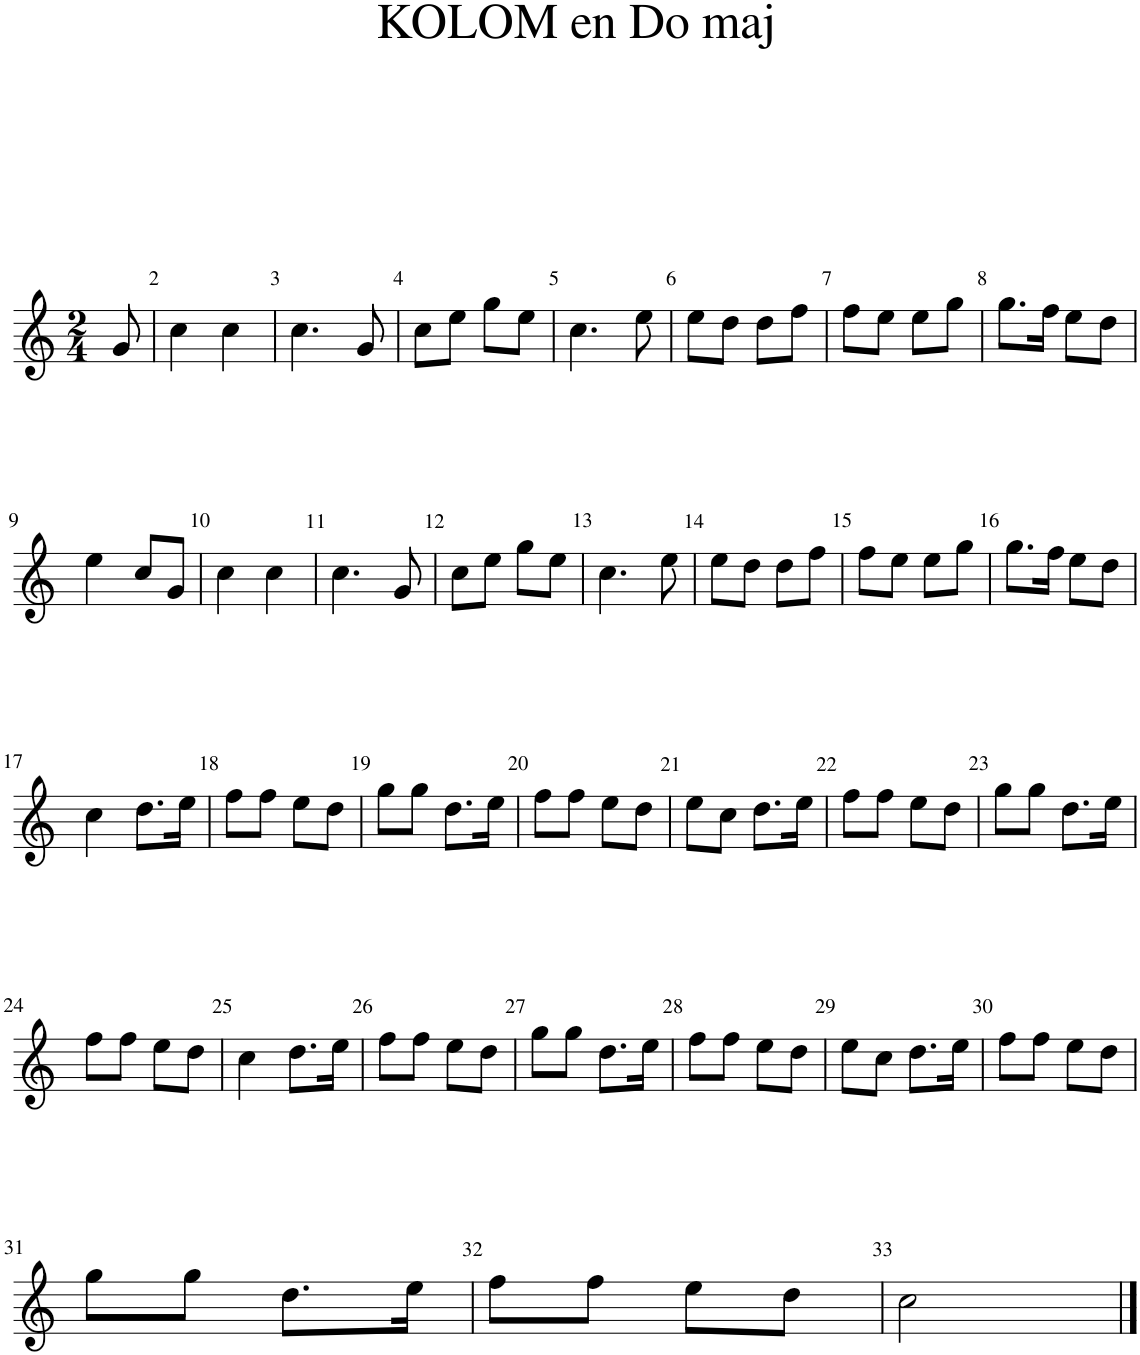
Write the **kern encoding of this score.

**kern
*part1
*staff1
*I"Violon
*I'Vln.
*clefG2
*k[]
*M2/4
=1
8g/
=2
4cc\
4cc\
=3
4.cc\
8g/
=4
8cc\L
8ee\J
8gg\L
8ee\J
=5
4.cc\
8ee\
=6
8ee\L
8dd\J
8dd\L
8ff\J
=7
8ff\L
8ee\J
8ee\L
8gg\J
=8
8.gg\L
16ff\Jk
8ee\L
8dd\J
!!LO:LB:g=z
=9
4ee\
8cc/L
8g/J
=10
4cc\
4cc\
=11
4.cc\
8g/
=12
8cc\L
8ee\J
8gg\L
8ee\J
=13
4.cc\
8ee\
=14
8ee\L
8dd\J
8dd\L
8ff\J
=15
8ff\L
8ee\J
8ee\L
8gg\J
=16
8.gg\L
16ff\Jk
8ee\L
8dd\J
!!LO:LB:g=z
=17
4cc\
8.dd\L
16ee\Jk
=18
8ff\L
8ff\J
8ee\L
8dd\J
=19
8gg\L
8gg\J
8.dd\L
16ee\Jk
=20
8ff\L
8ff\J
8ee\L
8dd\J
=21
8ee\L
8cc\J
8.dd\L
16ee\Jk
=22
8ff\L
8ff\J
8ee\L
8dd\J
=23
8gg\L
8gg\J
8.dd\L
16ee\Jk
!!LO:LB:g=z
=24
8ff\L
8ff\J
8ee\L
8dd\J
=25
4cc\
8.dd\L
16ee\Jk
=26
8ff\L
8ff\J
8ee\L
8dd\J
=27
8gg\L
8gg\J
8.dd\L
16ee\Jk
=28
8ff\L
8ff\J
8ee\L
8dd\J
=29
8ee\L
8cc\J
8.dd\L
16ee\Jk
=30
8ff\L
8ff\J
8ee\L
8dd\J
!!LO:LB:g=z
=31
8gg\L
8gg\J
8.dd\L
16ee\Jk
=32
8ff\L
8ff\J
8ee\L
8dd\J
=33
2cc\
==
*-
